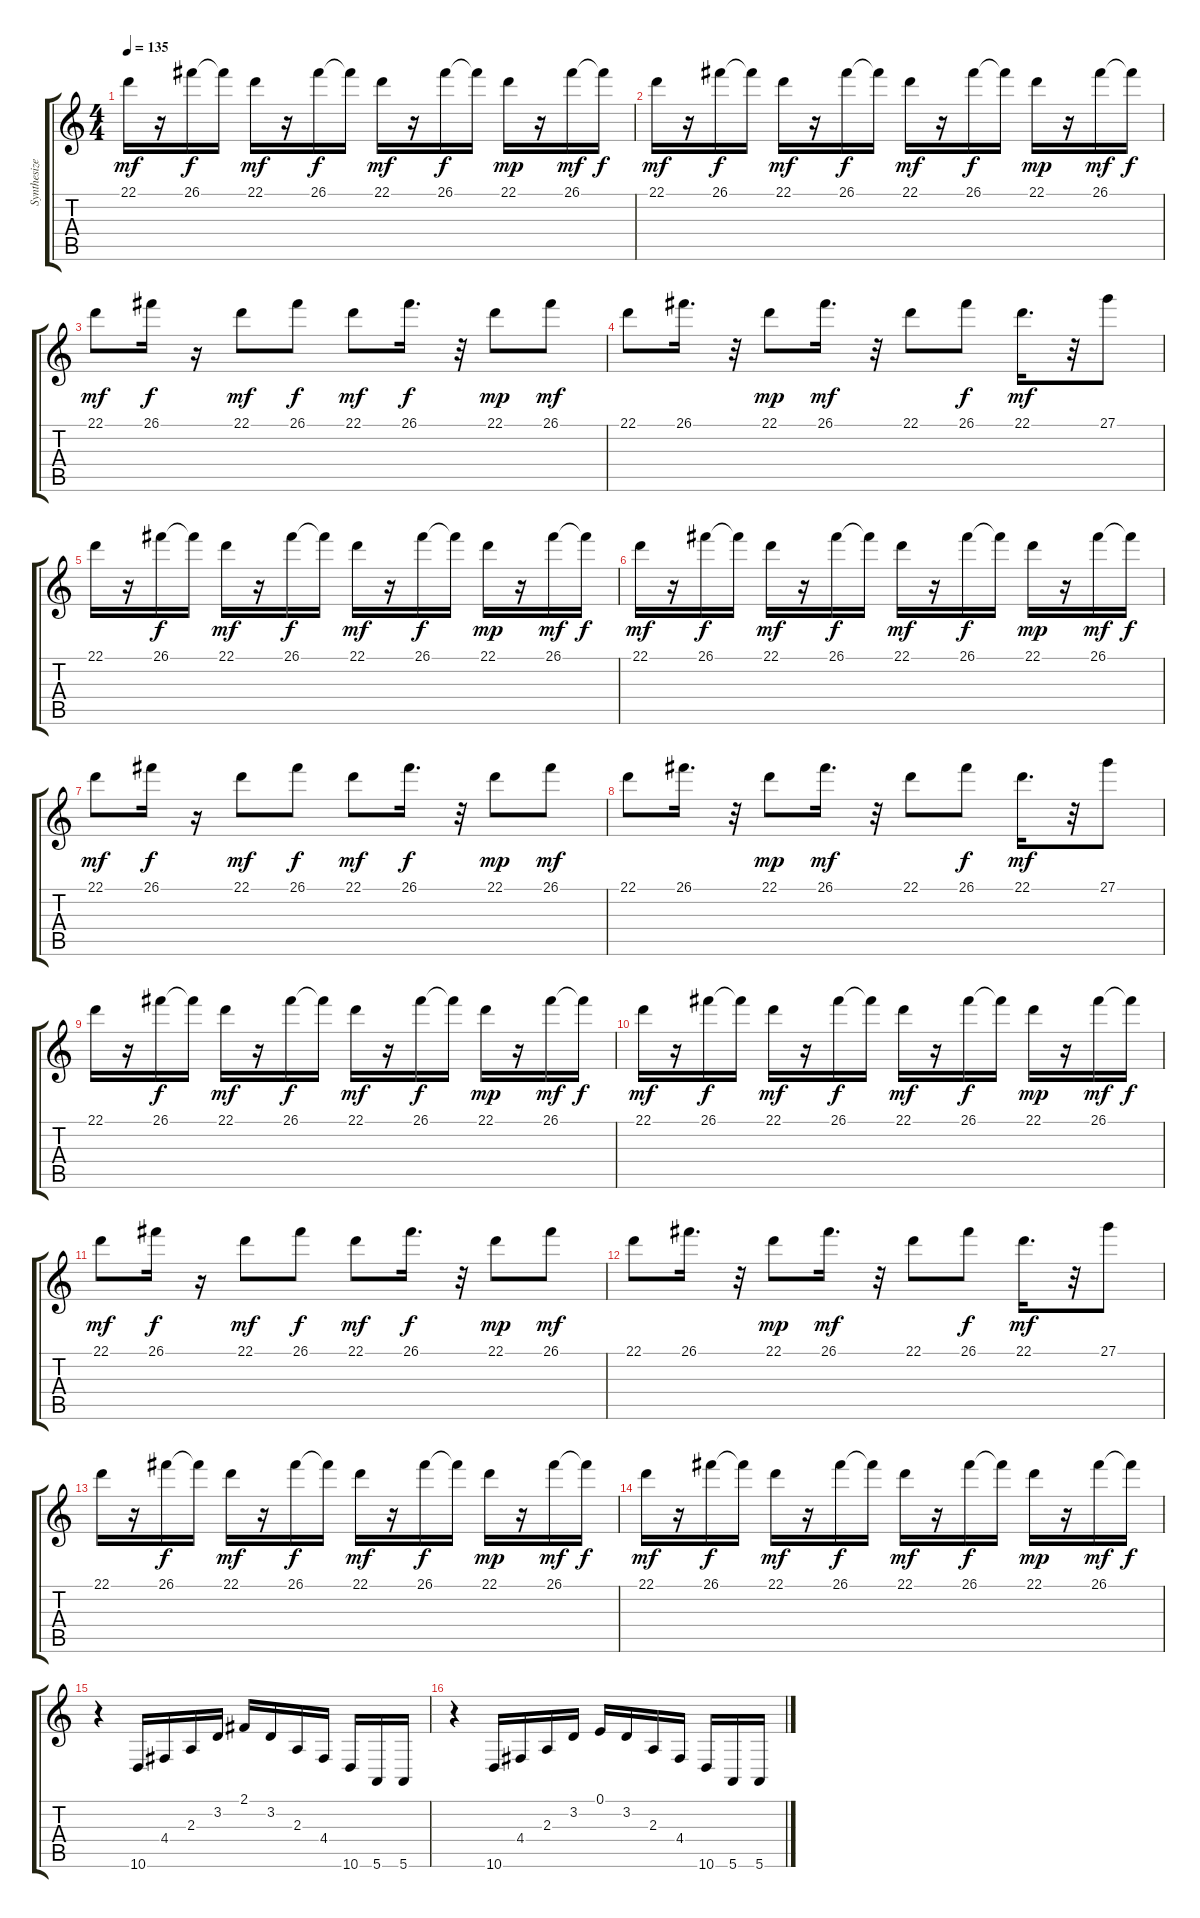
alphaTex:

\track ("Synthesizer 2" "Synthesize") {instrument lead1square}
\staff {score tabs}
\tuning (E4 B3 G3 D3 A2 E2) {hide}
\ts (4 4)
\tempo 135
\clef g2
\ks c
22.1.16{dy mf} r.16 26.1.16{dy f} 26.1{t}.16 22.1.16{dy mf} r.16 26.1.16{dy f} 26.1{t}.16 22.1.16{dy mf} r.16 26.1.16{dy f} 26.1{t}.16 22.1.16{dy mp} r.16 26.1.16{dy mf} 26.1{t}.16{dy f} |
22.1.16{dy mf} r.16 26.1.16{dy f} 26.1{t}.16 22.1.16{dy mf} r.16 26.1.16{dy f} 26.1{t}.16 22.1.16{dy mf} r.16 26.1.16{dy f} 26.1{t}.16 22.1.16{dy mp} r.16 26.1.16{dy mf} 26.1{t}.16{dy f} |
22.1.8{dy mf} 26.1.16{dy f} r.16 22.1.8{dy mf} 26.1.8{dy f} 22.1.8{dy mf} 26.1.16{d dy f} r.32 22.1.8{dy mp} 26.1.8{dy mf} |
22.1.8 26.1.16{d} r.32 22.1.8{dy mp} 26.1.16{d dy mf} r.32 22.1.8 26.1.8{dy f} 22.1.16{d dy mf} r.32 27.1.8 |
22.1.16 r.16 26.1.16{dy f} 26.1{t}.16 22.1.16{dy mf} r.16 26.1.16{dy f} 26.1{t}.16 22.1.16{dy mf} r.16 26.1.16{dy f} 26.1{t}.16 22.1.16{dy mp} r.16 26.1.16{dy mf} 26.1{t}.16{dy f} |
22.1.16{dy mf} r.16 26.1.16{dy f} 26.1{t}.16 22.1.16{dy mf} r.16 26.1.16{dy f} 26.1{t}.16 22.1.16{dy mf} r.16 26.1.16{dy f} 26.1{t}.16 22.1.16{dy mp} r.16 26.1.16{dy mf} 26.1{t}.16{dy f} |
22.1.8{dy mf} 26.1.16{dy f} r.16 22.1.8{dy mf} 26.1.8{dy f} 22.1.8{dy mf} 26.1.16{d dy f} r.32 22.1.8{dy mp} 26.1.8{dy mf} |
22.1.8 26.1.16{d} r.32 22.1.8{dy mp} 26.1.16{d dy mf} r.32 22.1.8 26.1.8{dy f} 22.1.16{d dy mf} r.32 27.1.8 |
22.1.16 r.16 26.1.16{dy f} 26.1{t}.16 22.1.16{dy mf} r.16 26.1.16{dy f} 26.1{t}.16 22.1.16{dy mf} r.16 26.1.16{dy f} 26.1{t}.16 22.1.16{dy mp} r.16 26.1.16{dy mf} 26.1{t}.16{dy f} |
22.1.16{dy mf} r.16 26.1.16{dy f} 26.1{t}.16 22.1.16{dy mf} r.16 26.1.16{dy f} 26.1{t}.16 22.1.16{dy mf} r.16 26.1.16{dy f} 26.1{t}.16 22.1.16{dy mp} r.16 26.1.16{dy mf} 26.1{t}.16{dy f} |
22.1.8{dy mf} 26.1.16{dy f} r.16 22.1.8{dy mf} 26.1.8{dy f} 22.1.8{dy mf} 26.1.16{d dy f} r.32 22.1.8{dy mp} 26.1.8{dy mf} |
22.1.8 26.1.16{d} r.32 22.1.8{dy mp} 26.1.16{d dy mf} r.32 22.1.8 26.1.8{dy f} 22.1.16{d dy mf} r.32 27.1.8 |
22.1.16 r.16 26.1.16{dy f} 26.1{t}.16 22.1.16{dy mf} r.16 26.1.16{dy f} 26.1{t}.16 22.1.16{dy mf} r.16 26.1.16{dy f} 26.1{t}.16 22.1.16{dy mp} r.16 26.1.16{dy mf} 26.1{t}.16{dy f} |
22.1.16{dy mf} r.16 26.1.16{dy f} 26.1{t}.16 22.1.16{dy mf} r.16 26.1.16{dy f} 26.1{t}.16 22.1.16{dy mf} r.16 26.1.16{dy f} 26.1{t}.16 22.1.16{dy mp} r.16 26.1.16{dy mf} 26.1{t}.16{dy f} |
r.4 10.6.16 4.4.16 2.3.16 3.2.16 2.1.16 3.2.16 2.3.16 4.4.16 10.6.16 5.6.16 5.6.16 |
r.4 10.6.16 4.4.16 2.3.16 3.2.16 0.1.16 3.2.16 2.3.16 4.4.16 10.6.16 5.6.16 5.6.16
